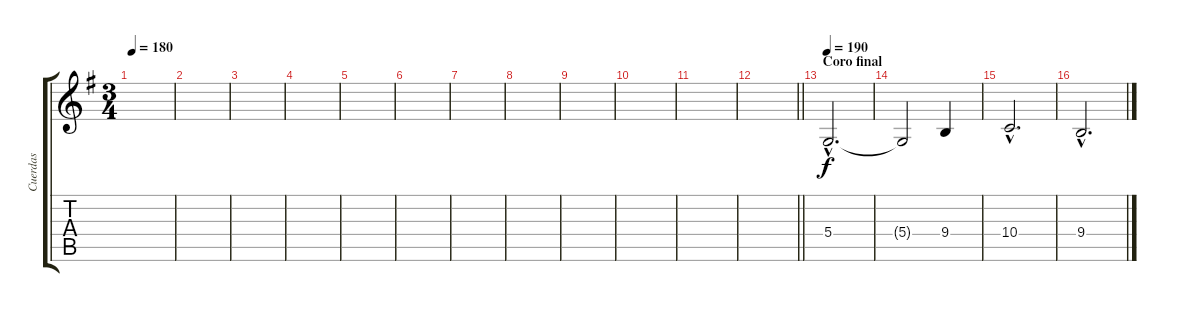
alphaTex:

\track ("Cuerdas" "Cuerdas") {instrument cello}
\staff {score tabs}
\tuning (E4 B3 G3 D3 A2 E2) {hide}
\ts (3 4)
\tempo 180
\clef g2
\ks g
|
|
|
|
|
|
|
|
|
|
|
\barLineRight lightlight
|
\section ("" "Coro final")
\tempo 190
5.4{hac}.2{d} |
5.4{t}.2 9.4.4 |
10.4{hac}.2{d} |
9.4{hac}.2{d}
